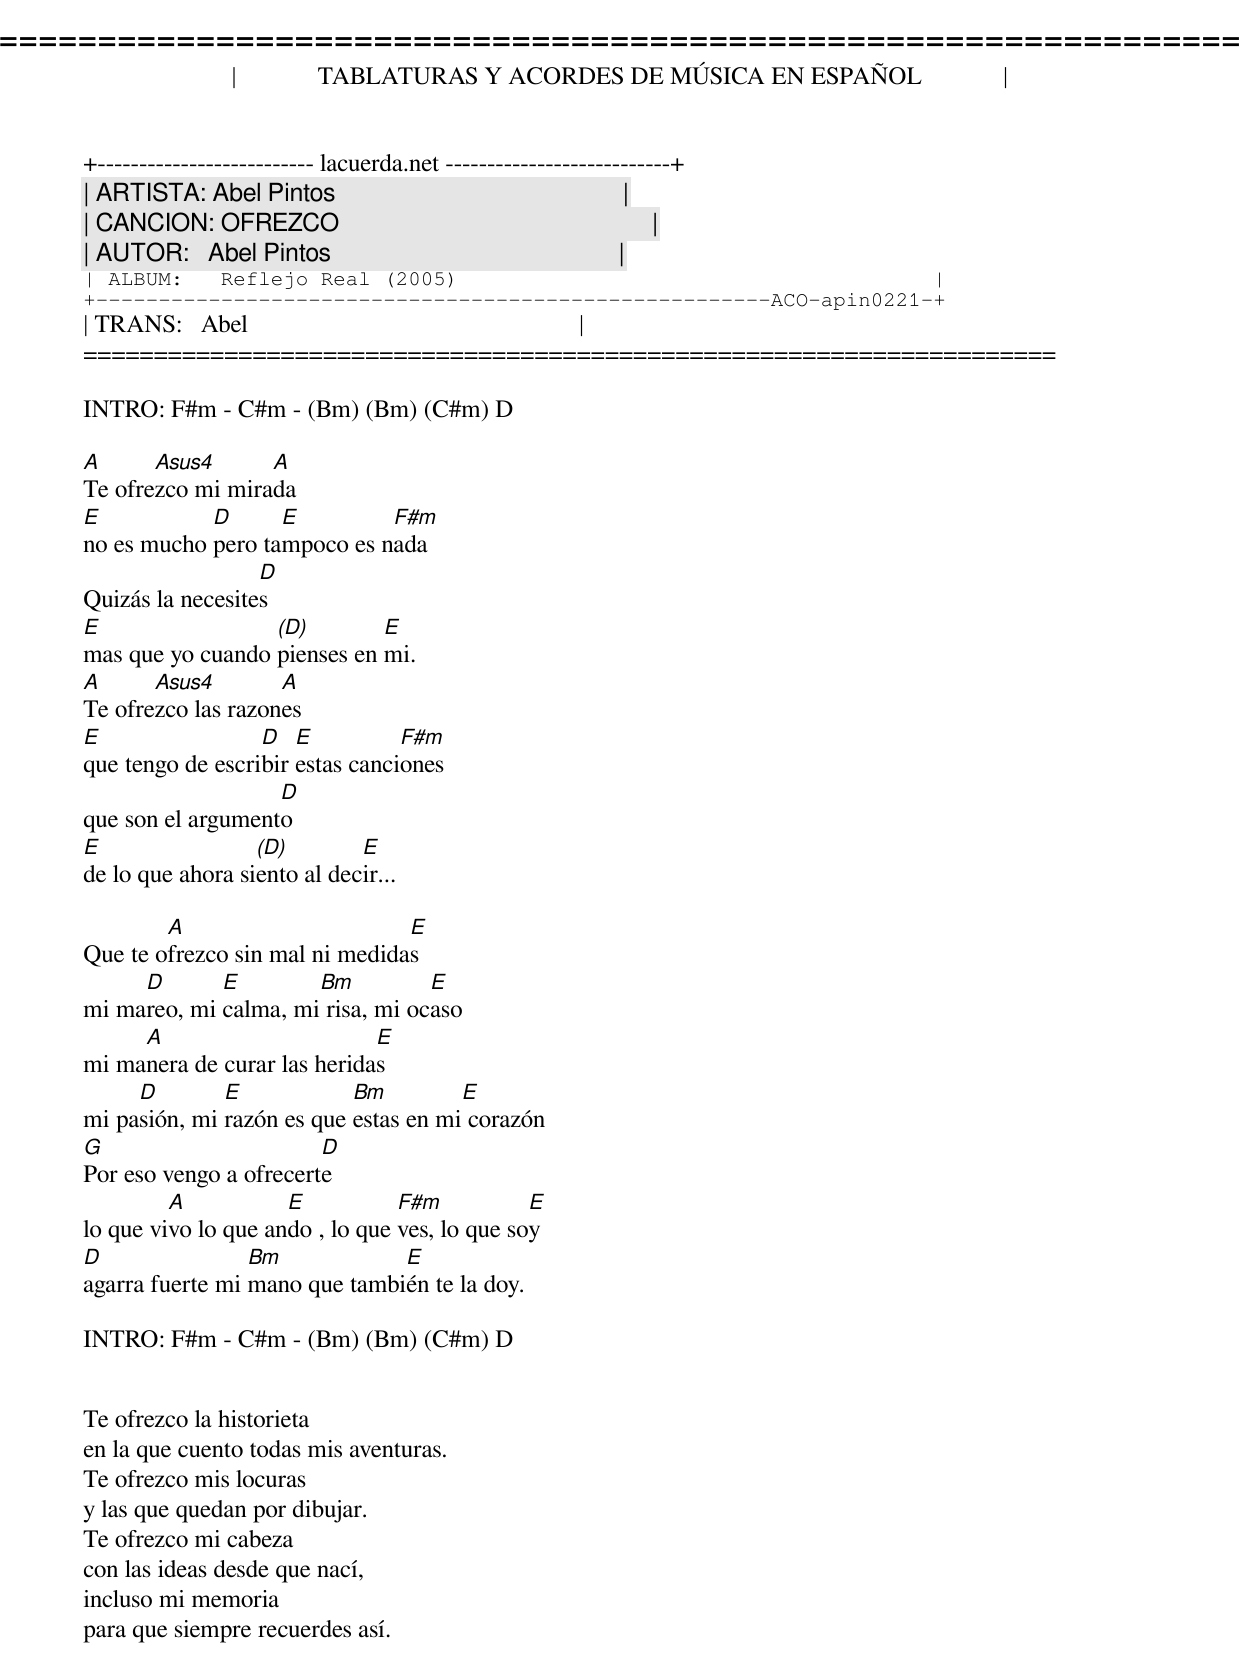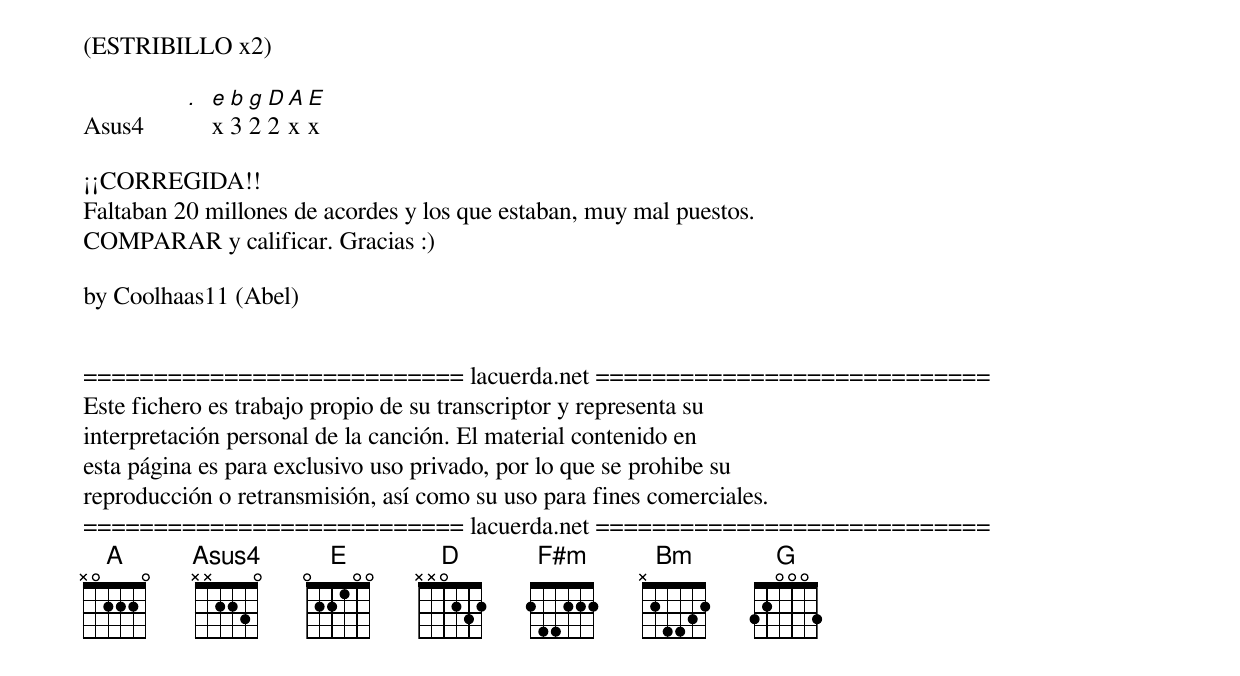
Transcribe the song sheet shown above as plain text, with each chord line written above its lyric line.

=====================================================================
|             TABLATURAS Y ACORDES DE MÚSICA EN ESPAÑOL             |
+-------------------------- lacuerda.net ---------------------------+
| ARTISTA: Abel Pintos                                              |
| CANCION: OFREZCO                                                  |
| AUTOR:   Abel Pintos                                              |
| ALBUM:   Reflejo Real (2005)                                      |
+------------------------------------------------------ACO-apin0221-+
| TRANS:   Abel                                                     |
=====================================================================

INTRO: F#m - C#m - (Bm) (Bm) (C#m) D

A      Asus4      A
Te ofrezco mi mirada
E           D      E         F#m
no es mucho pero tampoco es nada
                  D
Quizás la necesites
E                 (D)        E
mas que yo cuando pienses en mi.
A      Asus4        A
Te ofrezco las razones
E                 D   E          F#m
que tengo de escribir estas canciones
                   D
que son el argumento
E                 (D)        E
de lo que ahora siento al decir...

        A                       E
Que te ofrezco sin mal ni medidas
     D       E        Bm          E
mi mareo, mi calma, mi risa, mi ocaso
     A                       E
mi manera de curar las heridas
     D        E            Bm         E
mi pasión, mi razón es que estas en mi corazón
G                       D
Por eso vengo a ofrecerte
         A           E           F#m           E
lo que vivo lo que ando , lo que ves, lo que soy
D                Bm            E
agarra fuerte mi mano que también te la doy.

INTRO: F#m - C#m - (Bm) (Bm) (C#m) D


Te ofrezco la historieta
en la que cuento todas mis aventuras.
Te ofrezco mis locuras
y las que quedan por dibujar.
Te ofrezco mi cabeza
con las ideas desde que nací,
incluso mi memoria
para que siempre recuerdes así.

(ESTRIBILLO x2)

            . e b g D A E
Asus4         x 3 2 2 x x

¡¡CORREGIDA!!
Faltaban 20 millones de acordes y los que estaban, muy mal puestos.
COMPARAR y calificar. Gracias :)

by Coolhaas11 (Abel)


=========================== lacuerda.net ============================
Este fichero es trabajo propio de su transcriptor y representa su
interpretación personal de la canción. El material contenido en
esta página es para exclusivo uso privado, por lo que se prohibe su
reproducción o retransmisión, así como su uso para fines comerciales.
=========================== lacuerda.net ============================
